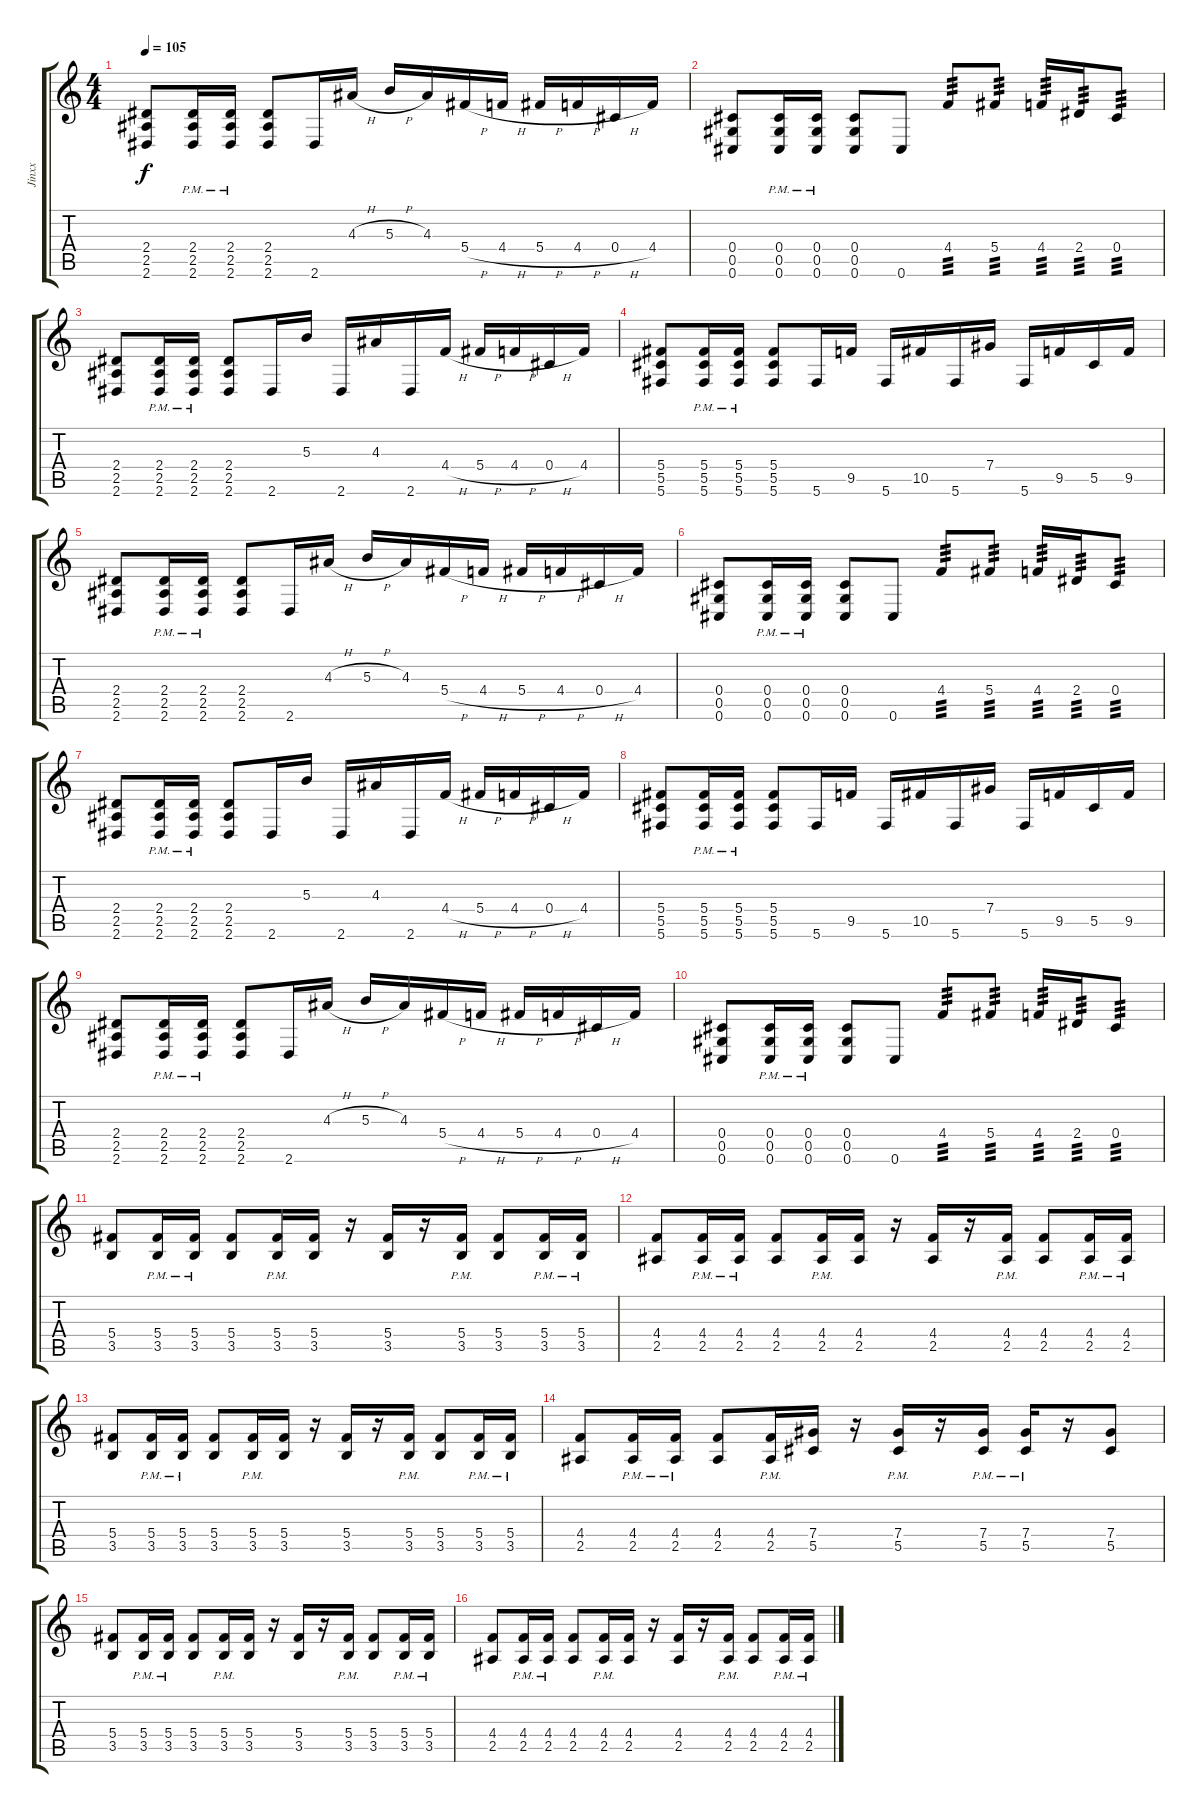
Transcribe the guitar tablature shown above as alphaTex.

\track ("Jinxx" "Jinxx") {instrument overdrivenguitar}
\staff {score tabs}
\tuning (Eb4 Bb3 Gb3 Db3 Ab2 Db2) {hide}
\ts (4 4)
\tempo 105
\clef g2
\ks c
(2.4 2.5 2.6).8{dy f} (2.4{pm} 2.5 2.6).16 (2.4 2.5 2.6{pm}).16 (2.4 2.5 2.6).8 2.6.16 4.3{h}.16 5.3{h}.16 4.3.16 5.4{h}.16 4.4{h}.16 5.4{h}.16 4.4{h}.16 0.4{h}.16 4.4.16 |
(0.4 0.5 0.6).8 (0.4{pm} 0.5 0.6).16 (0.4 0.5 0.6{pm}).16 (0.4 0.5 0.6).8 0.6.8 4.4.8{tp 3} 5.4.8{tp 3} 4.4.16{tp 3} 2.4.16{tp 3} 0.4.8{tp 3} |
(2.4 2.5 2.6).8 (2.4{pm} 2.5 2.6).16 (2.4 2.5 2.6{pm}).16 (2.4 2.5 2.6).8 2.6.16 5.3.16 2.6.16 4.3.16 2.6.16 4.4{h}.16 5.4{h}.16 4.4{h}.16 0.4{h}.16 4.4.16 |
(5.4 5.5 5.6).8 (5.4{pm} 5.5 5.6).16 (5.4 5.5 5.6{pm}).16 (5.4 5.5 5.6).8 5.6.16 9.5.16 5.6.16 10.5.16 5.6.16 7.4.16 5.6.16 9.5.16 5.5.16 9.5.16 |
(2.4 2.5 2.6).8 (2.4{pm} 2.5 2.6).16 (2.4 2.5 2.6{pm}).16 (2.4 2.5 2.6).8 2.6.16 4.3{h}.16 5.3{h}.16 4.3.16 5.4{h}.16 4.4{h}.16 5.4{h}.16 4.4{h}.16 0.4{h}.16 4.4.16 |
(0.4 0.5 0.6).8 (0.4{pm} 0.5 0.6).16 (0.4 0.5 0.6{pm}).16 (0.4 0.5 0.6).8 0.6.8 4.4.8{tp 3} 5.4.8{tp 3} 4.4.16{tp 3} 2.4.16{tp 3} 0.4.8{tp 3} |
(2.4 2.5 2.6).8 (2.4{pm} 2.5 2.6).16 (2.4 2.5 2.6{pm}).16 (2.4 2.5 2.6).8 2.6.16 5.3.16 2.6.16 4.3.16 2.6.16 4.4{h}.16 5.4{h}.16 4.4{h}.16 0.4{h}.16 4.4.16 |
(5.4 5.5 5.6).8 (5.4{pm} 5.5 5.6).16 (5.4 5.5 5.6{pm}).16 (5.4 5.5 5.6).8 5.6.16 9.5.16 5.6.16 10.5.16 5.6.16 7.4.16 5.6.16 9.5.16 5.5.16 9.5.16 |
(2.4 2.5 2.6).8 (2.4{pm} 2.5 2.6).16 (2.4 2.5 2.6{pm}).16 (2.4 2.5 2.6).8 2.6.16 4.3{h}.16 5.3{h}.16 4.3.16 5.4{h}.16 4.4{h}.16 5.4{h}.16 4.4{h}.16 0.4{h}.16 4.4.16 |
(0.4 0.5 0.6).8 (0.4{pm} 0.5 0.6).16 (0.4 0.5 0.6{pm}).16 (0.4 0.5 0.6).8 0.6.8 4.4.8{tp 3} 5.4.8{tp 3} 4.4.16{tp 3} 2.4.16{tp 3} 0.4.8{tp 3} |
(5.4 3.5).8 (5.4{pm} 3.5{pm}).16 (5.4{pm} 3.5{pm}).16 (5.4 3.5).8 (5.4{pm} 3.5{pm}).16 (5.4 3.5).16 r.16 (5.4 3.5).16 r.16 (5.4{pm} 3.5{pm}).16 (5.4 3.5).8 (5.4{pm} 3.5{pm}).16 (5.4{pm} 3.5{pm}).16 |
(4.4 2.5).8 (4.4{pm} 2.5{pm}).16 (4.4{pm} 2.5{pm}).16 (4.4 2.5).8 (4.4{pm} 2.5{pm}).16 (4.4 2.5).16 r.16 (4.4 2.5).16 r.16 (4.4{pm} 2.5{pm}).16 (4.4 2.5).8 (4.4{pm} 2.5{pm}).16 (4.4{pm} 2.5{pm}).16 |
(5.4 3.5).8 (5.4{pm} 3.5{pm}).16 (5.4{pm} 3.5{pm}).16 (5.4 3.5).8 (5.4{pm} 3.5{pm}).16 (5.4 3.5).16 r.16 (5.4 3.5).16 r.16 (5.4{pm} 3.5{pm}).16 (5.4 3.5).8 (5.4{pm} 3.5{pm}).16 (5.4{pm} 3.5{pm}).16 |
(4.4 2.5).8 (4.4{pm} 2.5{pm}).16 (4.4{pm} 2.5{pm}).16 (4.4 2.5).8 (4.4{pm} 2.5{pm}).16 (7.4 5.5).16 r.16 (7.4{pm} 5.5{pm}).16 r.16 (7.4{pm} 5.5{pm}).16 (7.4{pm} 5.5{pm}).16 r.16 (7.4 5.5).8 |
(5.4 3.5).8 (5.4{pm} 3.5{pm}).16 (5.4{pm} 3.5{pm}).16 (5.4 3.5).8 (5.4{pm} 3.5{pm}).16 (5.4 3.5).16 r.16 (5.4 3.5).16 r.16 (5.4{pm} 3.5{pm}).16 (5.4 3.5).8 (5.4{pm} 3.5{pm}).16 (5.4{pm} 3.5{pm}).16 |
(4.4 2.5).8 (4.4{pm} 2.5{pm}).16 (4.4{pm} 2.5{pm}).16 (4.4 2.5).8 (4.4{pm} 2.5{pm}).16 (4.4 2.5).16 r.16 (4.4 2.5).16 r.16 (4.4{pm} 2.5{pm}).16 (4.4 2.5).8 (4.4{pm} 2.5{pm}).16 (4.4{pm} 2.5{pm}).16
